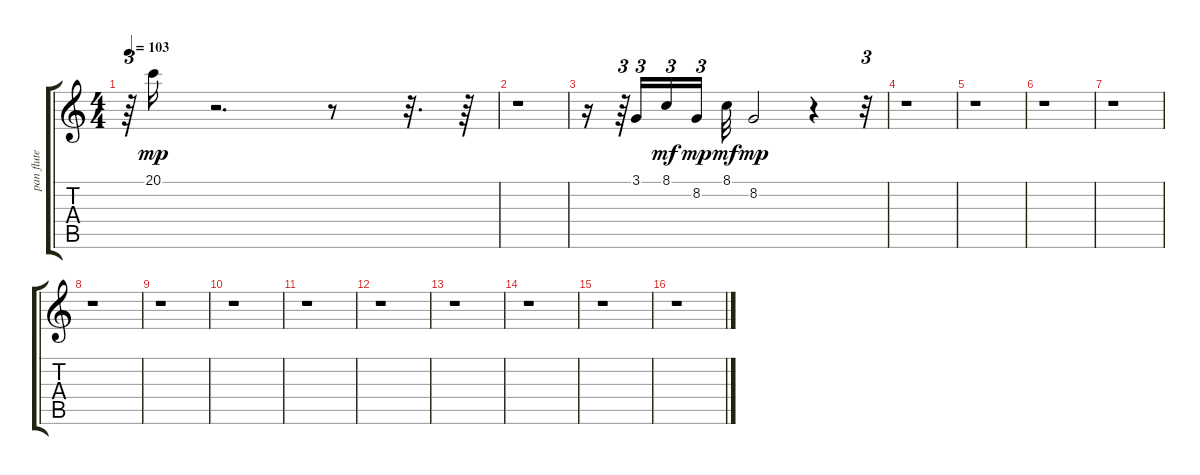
\track ("pan flute" "pan flute") {instrument panflute}
\staff {score tabs}
\tuning (E4 B3 G3 D3 A2 E2) {hide}
\ts (4 4)
\tempo 103
\clef g2
\ks c
r.64{tu (3 2) dy mp} 20.1.16 r.2{d} r.8 r.32{d} r.64 |
r.1 |
r.16 r.64{tu (3 2)} 3.1.16{tu (3 2)} 8.1.16{tu (3 2) dy mf} 8.2.16{tu (3 2) dy mp beam splitsecondary} 8.1.32{dy mf} 8.2.2{dy mp} r.4 r.32{tu (3 2)} |
r.1 |
r.1 |
r.1 |
r.1 |
r.1 |
r.1 |
r.1 |
r.1 |
r.1 |
r.1 |
r.1 |
r.1 |
r.1
